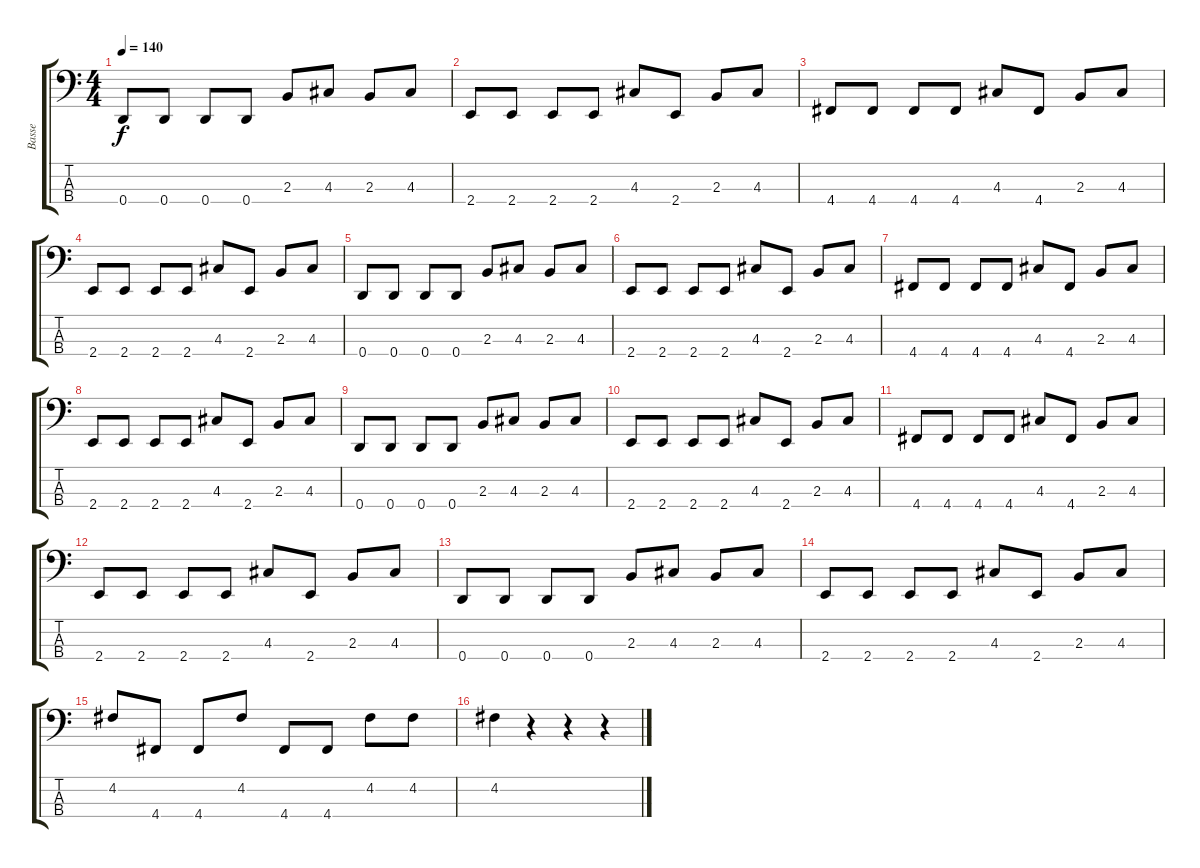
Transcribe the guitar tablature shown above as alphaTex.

\track ("Basse" "Basse") {instrument electricbassfinger}
\staff {score tabs}
\tuning (G2 D2 A1 D1) {hide}
\ts (4 4)
\tempo 140
\clef f4
\ks c
0.4.8{dy f} 0.4.8 0.4.8 0.4.8 2.3.8 4.3.8 2.3.8 4.3.8 |
2.4.8 2.4.8 2.4.8 2.4.8 4.3.8 2.4.8 2.3.8 4.3.8 |
4.4.8 4.4.8 4.4.8 4.4.8 4.3.8 4.4.8 2.3.8 4.3.8 |
2.4.8 2.4.8 2.4.8 2.4.8 4.3.8 2.4.8 2.3.8 4.3.8 |
0.4.8 0.4.8 0.4.8 0.4.8 2.3.8 4.3.8 2.3.8 4.3.8 |
2.4.8 2.4.8 2.4.8 2.4.8 4.3.8 2.4.8 2.3.8 4.3.8 |
4.4.8 4.4.8 4.4.8 4.4.8 4.3.8 4.4.8 2.3.8 4.3.8 |
2.4.8 2.4.8 2.4.8 2.4.8 4.3.8 2.4.8 2.3.8 4.3.8 |
0.4.8 0.4.8 0.4.8 0.4.8 2.3.8 4.3.8 2.3.8 4.3.8 |
2.4.8 2.4.8 2.4.8 2.4.8 4.3.8 2.4.8 2.3.8 4.3.8 |
4.4.8 4.4.8 4.4.8 4.4.8 4.3.8 4.4.8 2.3.8 4.3.8 |
2.4.8 2.4.8 2.4.8 2.4.8 4.3.8 2.4.8 2.3.8 4.3.8 |
0.4.8 0.4.8 0.4.8 0.4.8 2.3.8 4.3.8 2.3.8 4.3.8 |
2.4.8 2.4.8 2.4.8 2.4.8 4.3.8 2.4.8 2.3.8 4.3.8 |
4.2.8 4.4.8 4.4.8 4.2.8 4.4.8 4.4.8 4.2.8 4.2.8 |
4.2.4 r.4 r.4 r.4
